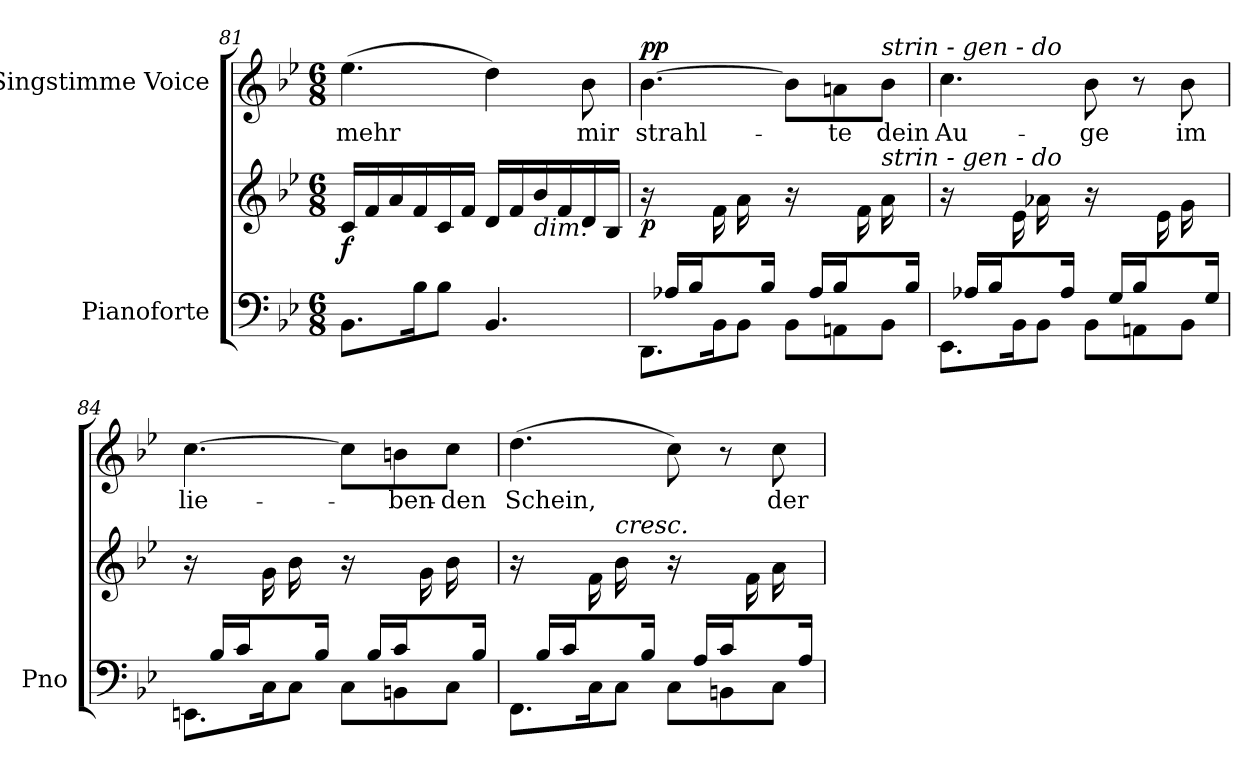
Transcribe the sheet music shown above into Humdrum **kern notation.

**kern	**kern	**dynam	**kern	**text	**dynam
*part2	*part2	*part2	*part1	*part1	*part1
*staff3	*staff2	*staff2/3	*staff1	*staff1	*staff1
*I"Pianoforte	*	*	*I"Singstimme Voice	*	*
*I'Pno	*	*	*	*	*
*clefF4	*clefG2	*	*clefG2	*	*
*k[b-e-]	*k[b-e-]	*	*k[b-e-]	*	*
*M6/8	*M6/8	*	*M6/8	*	*
=81	=81	=81	=81	=81	=81
!	!	!LO:DY:b	!	!	!
8.BB-\L	16c/LL	f	(4.ee-\	mehr	.
.	16f/	.	.	.	.
.	16a/	.	.	.	.
16B-\K	16f/	.	.	.	.
8B-\J	16c/	.	.	.	.
.	16f/JJ	.	.	.	.
4.BB-/	16d/LL	.	4dd\)	.	.
.	16f/	.	.	.	.
!	!LO:TX:b:i:t=dim.	!	!	!	!
.	16b-/	.	.	.	.
.	16f/	.	.	.	.
.	16d/	.	8b-\	mir	.
.	16B-/JJ	.	.	.	.
=82	=82	=82	=82	=82	=82
*^	*	*	*	*	*
!	!	!	!LO:DY:b	!	!	!LO:DY:a
16ryy	8.DD\L	16r	p	[4.b-\	strahl-	pp
16A-X/LL	.	8ryy	.	.	.	.
16B-/	.	.	.	.	.	.
8ryy	16BB-\K	16f\	.	.	.	.
.	8BB-\J	16a\	.	.	.	.
16B-/JJ	.	16ryy	.	.	.	.
16ryy	8BB-\L	16r	.	8b-\L]	.	.
16A-/LL	.	8ryy	.	.	.	.
16B-/	8AAn\	.	.	8an\	-te	.
8ryy	.	16f\	.	.	.	.
!	!	!	!	!LO:TX:i:t=strin  -  gen  -  do	!	!
!	!	!LO:TX:i:t=strin  -  gen  -  do	!	!	!	!
.	8BB-\J	16a\	.	8b-\J	dein	.
16B-/JJ	.	16ryy	.	.	.	.
=83	=83	=83	=83	=83	=83	=83
16ryy	8.EE-\L	16r	.	4.cc\	Au-	.
16A-X/LL	.	8ryy	.	.	.	.
16B-/	.	.	.	.	.	.
8ryy	16BB-\K	16e-\	.	.	.	.
.	8BB-\J	16a-X\	.	.	.	.
16A-/JJ	.	16ryy	.	.	.	.
16ryy	8BB-\L	16r	.	8b-\	-ge	.
16G/LL	.	8ryy	.	.	.	.
16B-/	8AAn\	.	.	8r	.	.
8ryy	.	16e-\	.	.	.	.
.	8BB-\J	16g\	.	8b-\	im	.
16G/JJ	.	16ryy	.	.	.	.
=84	=84	=84	=84	=84	=84	=84
16ryy	8.EEn\L	16r	.	[4.cc\	lie-	.
16B-/LL	.	8ryy	.	.	.	.
16c/	.	.	.	.	.	.
8ryy	16C\K	16g\	.	.	.	.
.	8C\J	16b-\	.	.	.	.
16B-/JJ	.	16ryy	.	.	.	.
16ryy	8C\L	16r	.	8cc\L]	.	.
16B-/LL	.	8ryy	.	.	.	.
16c/	8BBn\	.	.	8bn\	-ben-	.
8ryy	.	16g\	.	.	.	.
.	8C\J	16b-\	.	8cc\J	-den	.
16B-/JJ	.	16ryy	.	.	.	.
=85	=85	=85	=85	=85	=85	=85
16ryy	8.FF\L	16r	.	(4.dd\	Schein,	.
16B-/LL	.	8ryy	.	.	.	.
16c/	.	.	.	.	.	.
8ryy	16C\K	16f\	.	.	.	.
!	!	!LO:TX:a:i:t=cresc.	!	!	!	!
.	8C\J	16b-\	.	.	.	.
16B-/JJ	.	16ryy	.	.	.	.
16ryy	8C\L	16r	.	8cc\)	.	.
16A/LL	.	8ryy	.	.	.	.
16c/	8BBn\	.	.	8r	.	.
8ryy	.	16f\	.	.	.	.
.	8C\J	16a\	.	8cc\	der	.
16A/JJ	.	16ryy	.	.	.	.
*v	*v	*	*	*	*	*
=	=	=	=	=	=
*-	*-	*-	*-	*-	*-
